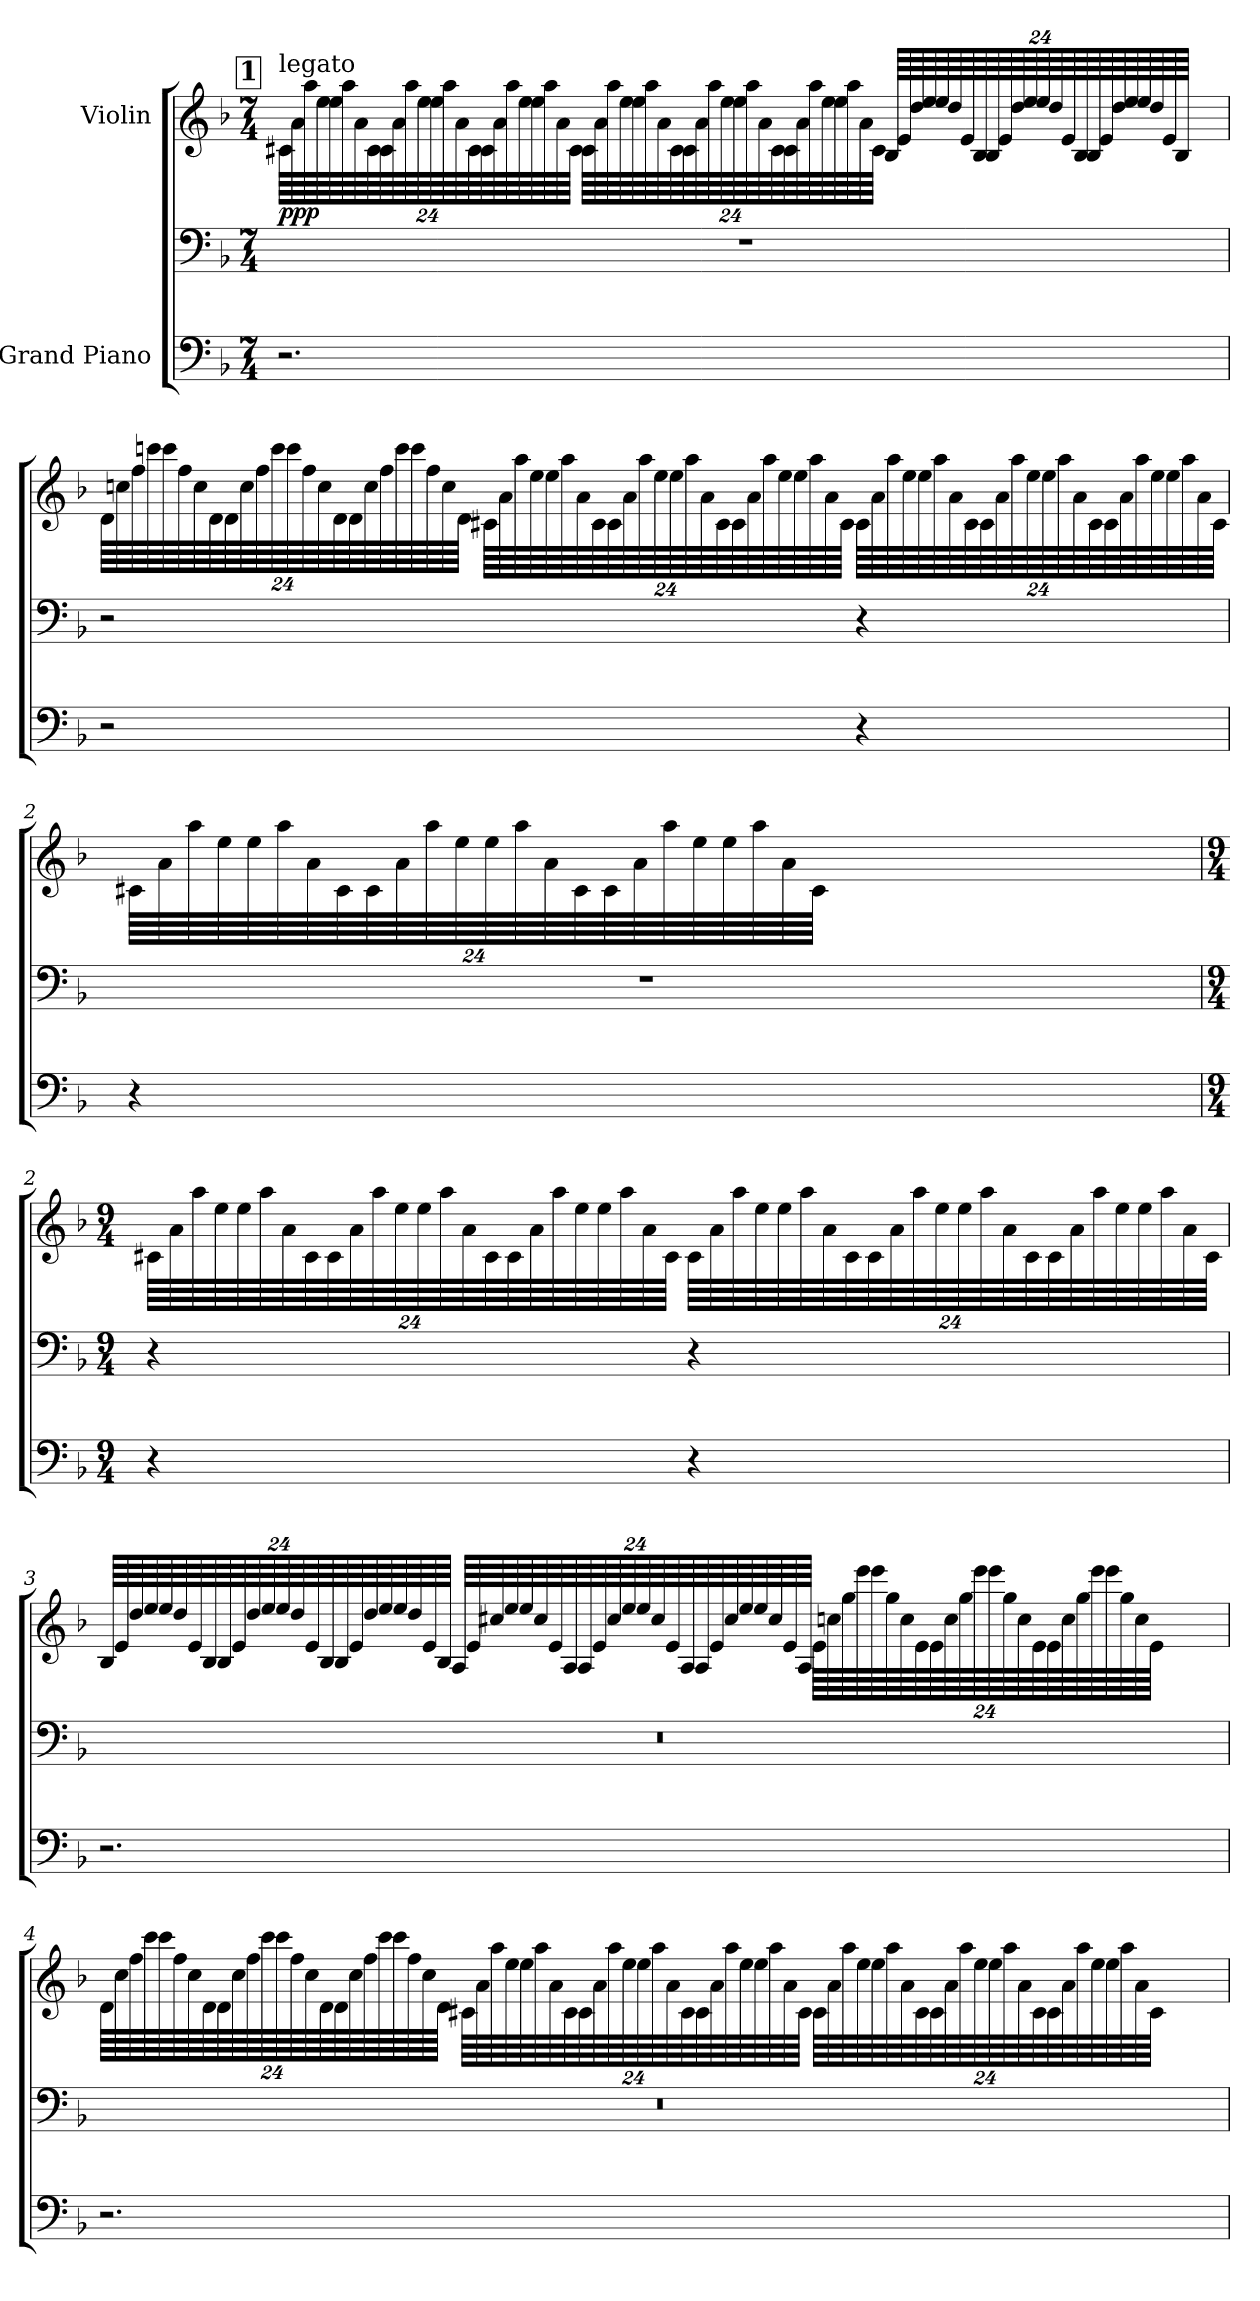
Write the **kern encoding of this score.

**kern	**kern	**kern	**dynam
*part2	*part2	*part1	*part1
*staff3	*staff2	*staff1	*staff1
*I"Grand Piano	*	*I"Violin	*
*clefF4	*clefF4	*clefG2	*
*k[b-]	*k[b-]	*k[b-]	*
*F:	*F:	*F:	*
*M7/4	*M7/4	*M7/4	*
*	*	*Xbrackettup	*
*MM63	*MM63	*MM63	*
!!LO:REH:place=s1:a:t=1
=0X0	=0X0	=0X0	=0X0
!	!	!LO:TX:a:color=#000000:t=legato	!
!	!	!	!LO:DY:b
2.r	1..r	96c#X\LLLL	ppp
.	.	96a\	.
.	.	96aa\	.
.	.	96ee\	.
.	.	96ee\	.
.	.	96aa\	.
.	.	96a\	.
.	.	96c#\	.
.	.	96c#\	.
.	.	96a\	.
.	.	96aa\	.
.	.	96ee\	.
.	.	96ee\	.
.	.	96aa\	.
.	.	96a\	.
.	.	96c#\	.
.	.	96c#\	.
.	.	96a\	.
.	.	96aa\	.
.	.	96ee\	.
.	.	96ee\	.
.	.	96aa\	.
.	.	96a\	.
.	.	96c#\JJJJ	.
.	.	96c#\LLLL	.
.	.	96a\	.
.	.	96aa\	.
.	.	96ee\	.
.	.	96ee\	.
.	.	96aa\	.
.	.	96a\	.
.	.	96c#\	.
.	.	96c#\	.
.	.	96a\	.
.	.	96aa\	.
.	.	96ee\	.
.	.	96ee\	.
.	.	96aa\	.
.	.	96a\	.
.	.	96c#\	.
.	.	96c#\	.
.	.	96a\	.
.	.	96aa\	.
.	.	96ee\	.
.	.	96ee\	.
.	.	96aa\	.
.	.	96a\	.
.	.	96c#\JJJJ	.
.	.	96B-/LLLL	.
.	.	96e/	.
.	.	96dd/	.
.	.	96ee/	.
.	.	96ee/	.
.	.	96dd/	.
.	.	96e/	.
.	.	96B-/	.
.	.	96B-/	.
.	.	96e/	.
.	.	96dd/	.
.	.	96ee/	.
.	.	96ee/	.
.	.	96dd/	.
.	.	96e/	.
.	.	96B-/	.
.	.	96B-/	.
.	.	96e/	.
.	.	96dd/	.
.	.	96ee/	.
.	.	96ee/	.
.	.	96dd/	.
.	.	96e/	.
.	.	96B-/JJJJ	.
1ryy	.	1ryy	.
!!LO:LB:g=z
=1	=1	=1	=1
2r	2r	96d\LLLL	.
.	.	96ccn\	.
.	.	96ff\	.
.	.	96cccn\	.
.	.	96ccc\	.
.	.	96ff\	.
.	.	96cc\	.
.	.	96d\	.
.	.	96d\	.
.	.	96cc\	.
.	.	96ff\	.
.	.	96ccc\	.
.	.	96ccc\	.
.	.	96ff\	.
.	.	96cc\	.
.	.	96d\	.
.	.	96d\	.
.	.	96cc\	.
.	.	96ff\	.
.	.	96ccc\	.
.	.	96ccc\	.
.	.	96ff\	.
.	.	96cc\	.
.	.	96d\JJJJ	.
.	.	96c#X\LLLL	.
.	.	96a\	.
.	.	96aa\	.
.	.	96ee\	.
.	.	96ee\	.
.	.	96aa\	.
.	.	96a\	.
.	.	96c#\	.
.	.	96c#\	.
.	.	96a\	.
.	.	96aa\	.
.	.	96ee\	.
.	.	96ee\	.
.	.	96aa\	.
.	.	96a\	.
.	.	96c#\	.
.	.	96c#\	.
.	.	96a\	.
.	.	96aa\	.
.	.	96ee\	.
.	.	96ee\	.
.	.	96aa\	.
.	.	96a\	.
.	.	96c#\JJJJ	.
4r	4r	96c#\LLLL	.
.	.	96a\	.
.	.	96aa\	.
.	.	96ee\	.
.	.	96ee\	.
.	.	96aa\	.
.	.	96a\	.
.	.	96c#\	.
.	.	96c#\	.
.	.	96a\	.
.	.	96aa\	.
.	.	96ee\	.
.	.	96ee\	.
.	.	96aa\	.
.	.	96a\	.
.	.	96c#\	.
.	.	96c#\	.
.	.	96a\	.
.	.	96aa\	.
.	.	96ee\	.
.	.	96ee\	.
.	.	96aa\	.
.	.	96a\	.
.	.	96c#\JJJJ	.
!!LO:LB:g=z
=2	=2	=2	=2
4r	1..r	96c#X\LLLL	.
.	.	96a\	.
.	.	96aa\	.
.	.	96ee\	.
.	.	96ee\	.
.	.	96aa\	.
.	.	96a\	.
.	.	96c#\	.
.	.	96c#\	.
.	.	96a\	.
.	.	96aa\	.
.	.	96ee\	.
.	.	96ee\	.
.	.	96aa\	.
.	.	96a\	.
.	.	96c#\	.
.	.	96c#\	.
.	.	96a\	.
.	.	96aa\	.
.	.	96ee\	.
.	.	96ee\	.
.	.	96aa\	.
.	.	96a\	.
.	.	96c#\JJJJ	.
1.ryy	.	1.ryy	.
!!LO:LB:g=z
=2X2	=2X2	=2X2	=2X2
*M9/4	*M9/4	*M9/4	*
4r	4r	96c#X\LLLL	.
.	.	96a\	.
.	.	96aa\	.
.	.	96ee\	.
.	.	96ee\	.
.	.	96aa\	.
.	.	96a\	.
.	.	96c#\	.
.	.	96c#\	.
.	.	96a\	.
.	.	96aa\	.
.	.	96ee\	.
.	.	96ee\	.
.	.	96aa\	.
.	.	96a\	.
.	.	96c#\	.
.	.	96c#\	.
.	.	96a\	.
.	.	96aa\	.
.	.	96ee\	.
.	.	96ee\	.
.	.	96aa\	.
.	.	96a\	.
.	.	96c#\JJJJ	.
4r	4r	96c#\LLLL	.
.	.	96a\	.
.	.	96aa\	.
.	.	96ee\	.
.	.	96ee\	.
.	.	96aa\	.
.	.	96a\	.
.	.	96c#\	.
.	.	96c#\	.
.	.	96a\	.
.	.	96aa\	.
.	.	96ee\	.
.	.	96ee\	.
.	.	96aa\	.
.	.	96a\	.
.	.	96c#\	.
.	.	96c#\	.
.	.	96a\	.
.	.	96aa\	.
.	.	96ee\	.
.	.	96ee\	.
.	.	96aa\	.
.	.	96a\	.
.	.	96c#\JJJJ	.
!!LO:LB:g=z
=3	=3	=3	=3
2.r	4%9r	96B-/LLLL	.
.	.	96e/	.
.	.	96dd/	.
.	.	96ee/	.
.	.	96ee/	.
.	.	96dd/	.
.	.	96e/	.
.	.	96B-/	.
.	.	96B-/	.
.	.	96e/	.
.	.	96dd/	.
.	.	96ee/	.
.	.	96ee/	.
.	.	96dd/	.
.	.	96e/	.
.	.	96B-/	.
.	.	96B-/	.
.	.	96e/	.
.	.	96dd/	.
.	.	96ee/	.
.	.	96ee/	.
.	.	96dd/	.
.	.	96e/	.
.	.	96B-/JJJJ	.
.	.	96A/LLLL	.
.	.	96e/	.
.	.	96cc#X/	.
.	.	96ee/	.
.	.	96ee/	.
.	.	96cc#/	.
.	.	96e/	.
.	.	96A/	.
.	.	96A/	.
.	.	96e/	.
.	.	96cc#/	.
.	.	96ee/	.
.	.	96ee/	.
.	.	96cc#/	.
.	.	96e/	.
.	.	96A/	.
.	.	96A/	.
.	.	96e/	.
.	.	96cc#/	.
.	.	96ee/	.
.	.	96ee/	.
.	.	96cc#/	.
.	.	96e/	.
.	.	96A/JJJJ	.
.	.	96e\LLLL	.
.	.	96ccn\	.
.	.	96gg\	.
.	.	96eee\	.
.	.	96eee\	.
.	.	96gg\	.
.	.	96cc\	.
.	.	96e\	.
.	.	96e\	.
.	.	96cc\	.
.	.	96gg\	.
.	.	96eee\	.
.	.	96eee\	.
.	.	96gg\	.
.	.	96cc\	.
.	.	96e\	.
.	.	96e\	.
.	.	96cc\	.
.	.	96gg\	.
.	.	96eee\	.
.	.	96eee\	.
.	.	96gg\	.
.	.	96cc\	.
.	.	96e\JJJJ	.
1.ryy	.	1.ryy	.
!!LO:PB:g=z
=4	=4	=4	=4
2.r	4%9r	96d\LLLL	.
.	.	96cc\	.
.	.	96ff\	.
.	.	96ccc\	.
.	.	96ccc\	.
.	.	96ff\	.
.	.	96cc\	.
.	.	96d\	.
.	.	96d\	.
.	.	96cc\	.
.	.	96ff\	.
.	.	96ccc\	.
.	.	96ccc\	.
.	.	96ff\	.
.	.	96cc\	.
.	.	96d\	.
.	.	96d\	.
.	.	96cc\	.
.	.	96ff\	.
.	.	96ccc\	.
.	.	96ccc\	.
.	.	96ff\	.
.	.	96cc\	.
.	.	96d\JJJJ	.
.	.	96c#X\LLLL	.
.	.	96a\	.
.	.	96aa\	.
.	.	96ee\	.
.	.	96ee\	.
.	.	96aa\	.
.	.	96a\	.
.	.	96c#\	.
.	.	96c#\	.
.	.	96a\	.
.	.	96aa\	.
.	.	96ee\	.
.	.	96ee\	.
.	.	96aa\	.
.	.	96a\	.
.	.	96c#\	.
.	.	96c#\	.
.	.	96a\	.
.	.	96aa\	.
.	.	96ee\	.
.	.	96ee\	.
.	.	96aa\	.
.	.	96a\	.
.	.	96c#\JJJJ	.
.	.	96c#\LLLL	.
.	.	96a\	.
.	.	96aa\	.
.	.	96ee\	.
.	.	96ee\	.
.	.	96aa\	.
.	.	96a\	.
.	.	96c#\	.
.	.	96c#\	.
.	.	96a\	.
.	.	96aa\	.
.	.	96ee\	.
.	.	96ee\	.
.	.	96aa\	.
.	.	96a\	.
.	.	96c#\	.
.	.	96c#\	.
.	.	96a\	.
.	.	96aa\	.
.	.	96ee\	.
.	.	96ee\	.
.	.	96aa\	.
.	.	96a\	.
.	.	96c#\JJJJ	.
1.ryy	.	1.ryy	.
=	=	=	=
*-	*-	*-	*-
